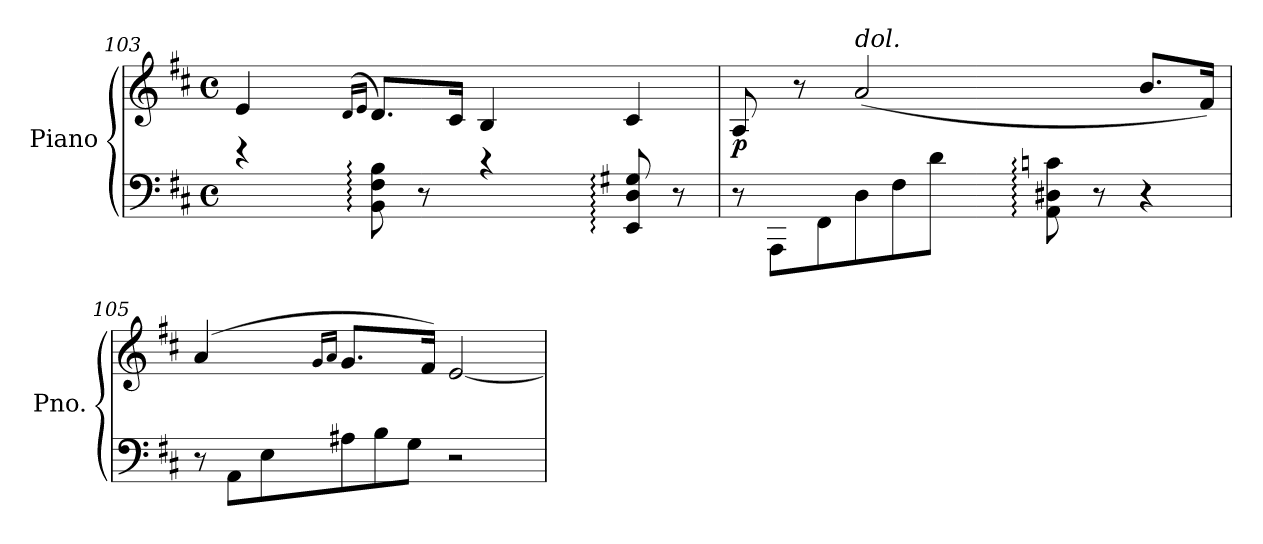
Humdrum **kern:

**kern	**kern	**dynam
*part1	*part1	*part1
*staff2	*staff1	*staff1/2
*I"Piano	*	*
*I'Pno.	*	*
*clefF4	*clefG2	*
*k[f#c#]	*k[f#c#]	*
*M4/4	*M4/4	*
*met(c)	*met(c)	*
=103	=103	=103
*^	*^	*
4r	8.ryy	4e/	8.e!Lyy	.
.	32BB!LLLyy	.	32d!LLyy	.
.	32F#!JJJyy	.	32e!JJJyy	.
.	.	(16qd/LL	.	.
.	.	16qe/JJ	.	.
8BB\: 8F#\: 8B\:	8B!yy	8.d/L)	8.d!yy	.
8r	8rAyy	.	.	.
.	.	16c#/Jk	16rcccyy	.
4r	8.ryy	4B/	2rffyy	.
.	32EE!LLLyy	.	.	.
.	32D!JJJyy	.	.	.
8EE/: 8D/: 8G#X/:	8G#!yy	4c#/	.	.
8r	8ryy	.	.	.
*	*	*v	*v	*
!!LO:LB:g=z
=104	=104	=104	=104
*Xtuplet	*	*	*
*	*	*MM118	*
!	!	!	!LO:DY:b
12r	4ryy	8A/	p
12AAA\L	.	.	.
.	.	8r	.
12FF#\	.	.	.
!	!	!LO:TX:a:i:t=dol.	!
12D\	8.ryy	(2a/	.
12F#\	.	.	.
12d\J	.	.	.
.	32AA!LLLyy	.	.
.	32D#X!JJJyy	.	.
8AA\: 8D#X\: 8cn\:	8c!yy	.	.
8r	8ryy	.	.
4r	4ryy	8.b/L	.
.	.	16f#/Jk)	.
*v	*v	*	*
=105	=105	=105
*	*^	*
12r	(4a/	8.a!Lyy	.
12AA\L	.	.	.
12E\	.	.	.
*	*MM110	*	*
.	.	32g!LLyy	.
.	.	32a!JJJyy	.
*	*MM118	*	*
.	16qg/LL	.	.
.	16qa/JJ	.	.
12A#X\	8.g/L	8.g!yy	.
12B\	.	.	.
12G\J	.	.	.
.	16f#/Jk)	16rcyy	.
2r	[2e/	2ryy	.
*	*v	*v	*
=	=	=
*-	*-	*-
